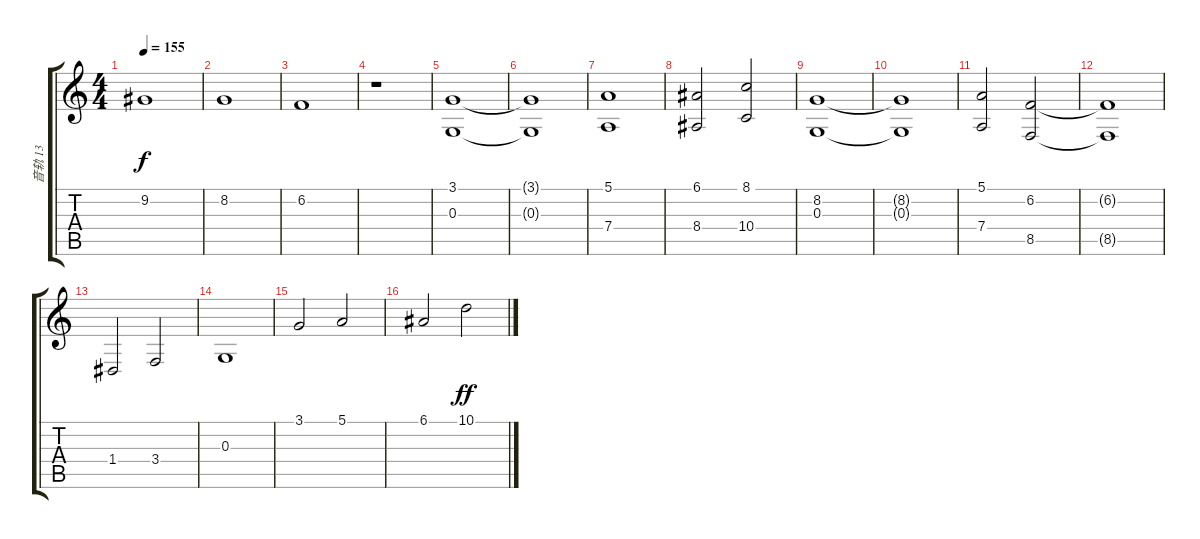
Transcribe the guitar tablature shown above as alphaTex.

\track ("音轨 13" "音轨 13") {instrument synthstrings1}
\staff {score tabs}
\tuning (E4 B3 G3 D3 A2 E2) {hide}
\ts (4 4)
\tempo 155
\clef g2
\ks c
9.2.1{dy f} |
8.2.1 |
6.2.1 |
r.1 |
(3.1 0.3).1 |
(3.1{t} 0.3{t}).1 |
(5.1 7.4).1 |
(6.1 8.4).2 (8.1 10.4).2 |
(8.2 0.3).1 |
(8.2{t} 0.3{t}).1 |
(5.1 7.4).2 (6.2 8.5).2 |
(6.2{t} 8.5{t}).1 |
1.4.2 3.4.2 |
0.3.1 |
3.1.2 5.1.2 |
6.1.2 10.1.2{dy ff}
